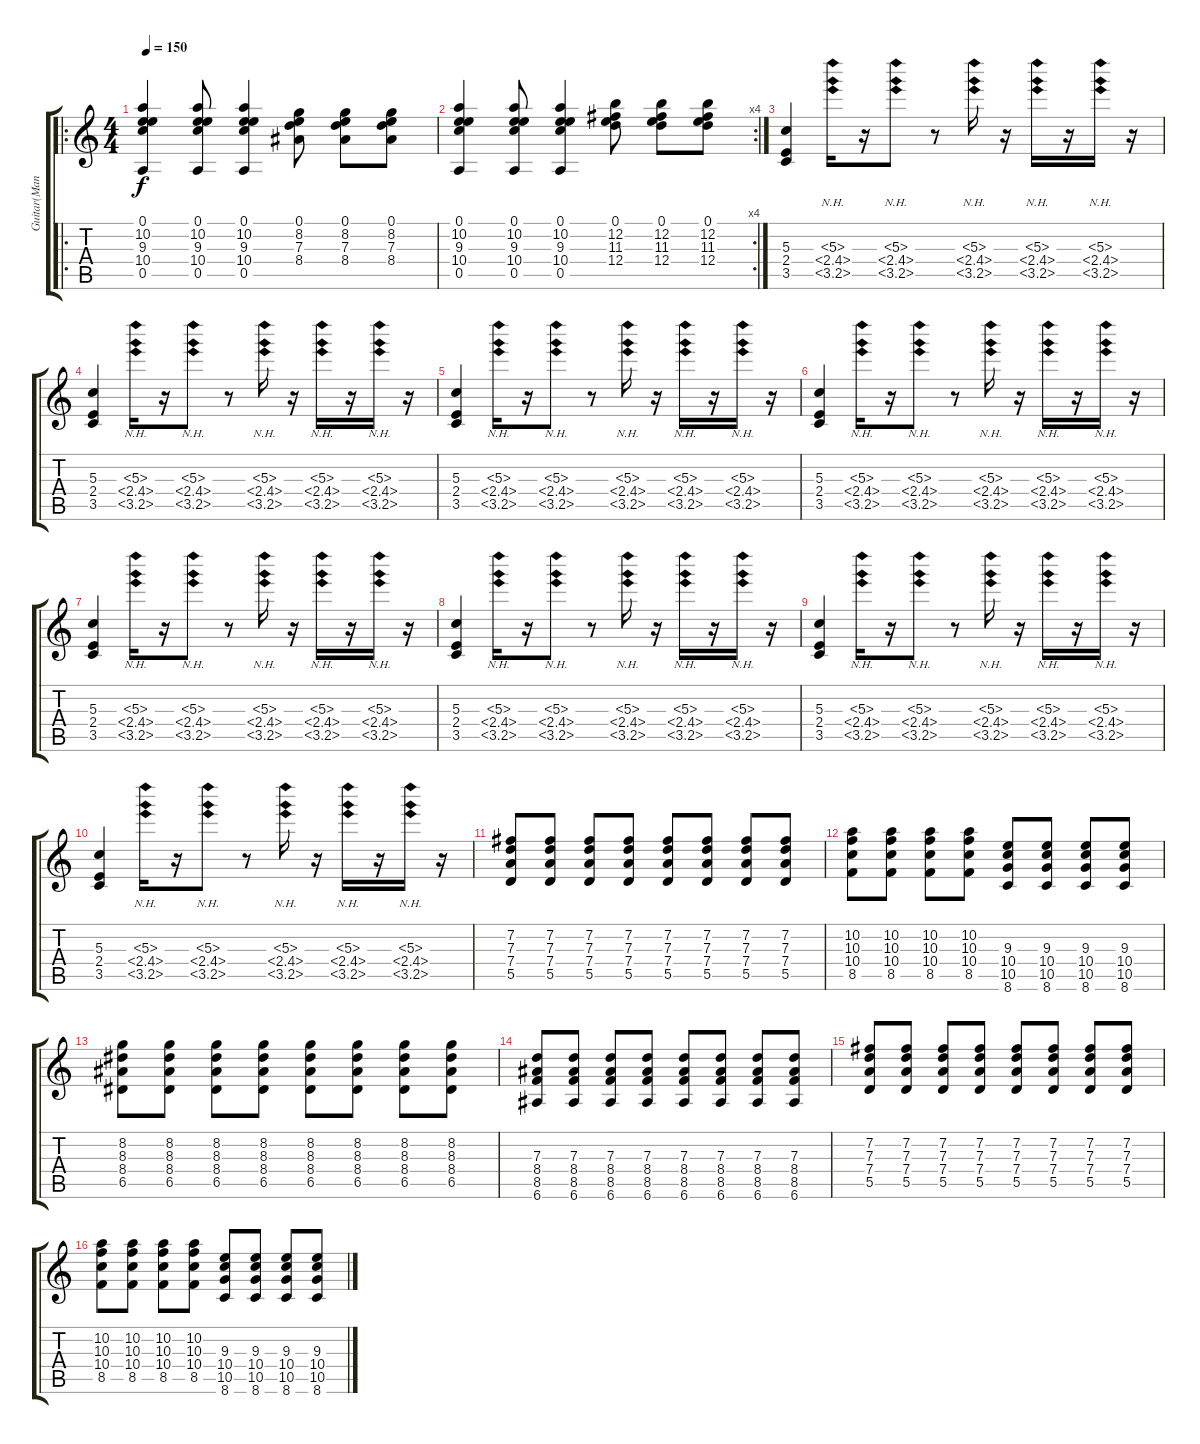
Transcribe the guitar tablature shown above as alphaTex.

\track ("Guitar(Many tracks made into 1)" "Guitar(Man") {instrument distortionguitar}
\staff {score tabs}
\tuning (E4 B3 G3 D3 A2 E2) {hide}
\ro
\ts (4 4)
\tempo 150
\clef g2
\ks c
(0.1 10.2 9.3 10.4 0.5).4{dy f} (0.1 10.2 9.3 10.4 0.5).8 (0.1 10.2 9.3 10.4 0.5).4 (0.1 8.2 7.3 8.4).8 (0.1 8.2 7.3 8.4).8 (0.1 8.2 7.3 8.4).8 |
\rc 4
(0.1 10.2 9.3 10.4 0.5).4 (0.1 10.2 9.3 10.4 0.5).8 (0.1 10.2 9.3 10.4 0.5).4 (0.1 12.2 11.3 12.4).8 (0.1 12.2 11.3 12.4).8 (0.1 12.2 11.3 12.4).8 |
(5.3 2.4 3.5).4 (5.3{nh} 2.4{nh} 3.5{nh}).16 r.16 (5.3{nh} 2.4{nh} 3.5{nh}).8 r.8 (5.3{nh} 2.4{nh} 3.5{nh}).16 r.16 (5.3{nh} 2.4{nh} 3.5{nh}).16 r.16 (5.3{nh} 2.4{nh} 3.5{nh}).16 r.16 |
(5.3 2.4 3.5).4 (5.3{nh} 2.4{nh} 3.5{nh}).16 r.16 (5.3{nh} 2.4{nh} 3.5{nh}).8 r.8 (5.3{nh} 2.4{nh} 3.5{nh}).16 r.16 (5.3{nh} 2.4{nh} 3.5{nh}).16 r.16 (5.3{nh} 2.4{nh} 3.5{nh}).16 r.16 |
(5.3 2.4 3.5).4 (5.3{nh} 2.4{nh} 3.5{nh}).16 r.16 (5.3{nh} 2.4{nh} 3.5{nh}).8 r.8 (5.3{nh} 2.4{nh} 3.5{nh}).16 r.16 (5.3{nh} 2.4{nh} 3.5{nh}).16 r.16 (5.3{nh} 2.4{nh} 3.5{nh}).16 r.16 |
(5.3 2.4 3.5).4 (5.3{nh} 2.4{nh} 3.5{nh}).16 r.16 (5.3{nh} 2.4{nh} 3.5{nh}).8 r.8 (5.3{nh} 2.4{nh} 3.5{nh}).16 r.16 (5.3{nh} 2.4{nh} 3.5{nh}).16 r.16 (5.3{nh} 2.4{nh} 3.5{nh}).16 r.16 |
(5.3 2.4 3.5).4 (5.3{nh} 2.4{nh} 3.5{nh}).16 r.16 (5.3{nh} 2.4{nh} 3.5{nh}).8 r.8 (5.3{nh} 2.4{nh} 3.5{nh}).16 r.16 (5.3{nh} 2.4{nh} 3.5{nh}).16 r.16 (5.3{nh} 2.4{nh} 3.5{nh}).16 r.16 |
(5.3 2.4 3.5).4 (5.3{nh} 2.4{nh} 3.5{nh}).16 r.16 (5.3{nh} 2.4{nh} 3.5{nh}).8 r.8 (5.3{nh} 2.4{nh} 3.5{nh}).16 r.16 (5.3{nh} 2.4{nh} 3.5{nh}).16 r.16 (5.3{nh} 2.4{nh} 3.5{nh}).16 r.16 |
(5.3 2.4 3.5).4 (5.3{nh} 2.4{nh} 3.5{nh}).16 r.16 (5.3{nh} 2.4{nh} 3.5{nh}).8 r.8 (5.3{nh} 2.4{nh} 3.5{nh}).16 r.16 (5.3{nh} 2.4{nh} 3.5{nh}).16 r.16 (5.3{nh} 2.4{nh} 3.5{nh}).16 r.16 |
(5.3 2.4 3.5).4 (5.3{nh} 2.4{nh} 3.5{nh}).16 r.16 (5.3{nh} 2.4{nh} 3.5{nh}).8 r.8 (5.3{nh} 2.4{nh} 3.5{nh}).16 r.16 (5.3{nh} 2.4{nh} 3.5{nh}).16 r.16 (5.3{nh} 2.4{nh} 3.5{nh}).16 r.16 |
(7.2 7.3 7.4 5.5).8 (7.2 7.3 7.4 5.5).8 (7.2 7.3 7.4 5.5).8 (7.2 7.3 7.4 5.5).8 (7.2 7.3 7.4 5.5).8 (7.2 7.3 7.4 5.5).8 (7.2 7.3 7.4 5.5).8 (7.2 7.3 7.4 5.5).8 |
(10.2 10.3 10.4 8.5).8 (10.2 10.3 10.4 8.5).8 (10.2 10.3 10.4 8.5).8 (10.2 10.3 10.4 8.5).8 (9.3 10.4 10.5 8.6).8 (9.3 10.4 10.5 8.6).8 (9.3 10.4 10.5 8.6).8 (9.3 10.4 10.5 8.6).8 |
(8.2 8.3 8.4 6.5).8 (8.2 8.3 8.4 6.5).8 (8.2 8.3 8.4 6.5).8 (8.2 8.3 8.4 6.5).8 (8.2 8.3 8.4 6.5).8 (8.2 8.3 8.4 6.5).8 (8.2 8.3 8.4 6.5).8 (8.2 8.3 8.4 6.5).8 |
(7.3 8.4 8.5 6.6).8 (7.3 8.4 8.5 6.6).8 (7.3 8.4 8.5 6.6).8 (7.3 8.4 8.5 6.6).8 (7.3 8.4 8.5 6.6).8 (7.3 8.4 8.5 6.6).8 (7.3 8.4 8.5 6.6).8 (7.3 8.4 8.5 6.6).8 |
(7.2 7.3 7.4 5.5).8 (7.2 7.3 7.4 5.5).8 (7.2 7.3 7.4 5.5).8 (7.2 7.3 7.4 5.5).8 (7.2 7.3 7.4 5.5).8 (7.2 7.3 7.4 5.5).8 (7.2 7.3 7.4 5.5).8 (7.2 7.3 7.4 5.5).8 |
(10.2 10.3 10.4 8.5).8 (10.2 10.3 10.4 8.5).8 (10.2 10.3 10.4 8.5).8 (10.2 10.3 10.4 8.5).8 (9.3 10.4 10.5 8.6).8 (9.3 10.4 10.5 8.6).8 (9.3 10.4 10.5 8.6).8 (9.3 10.4 10.5 8.6).8
